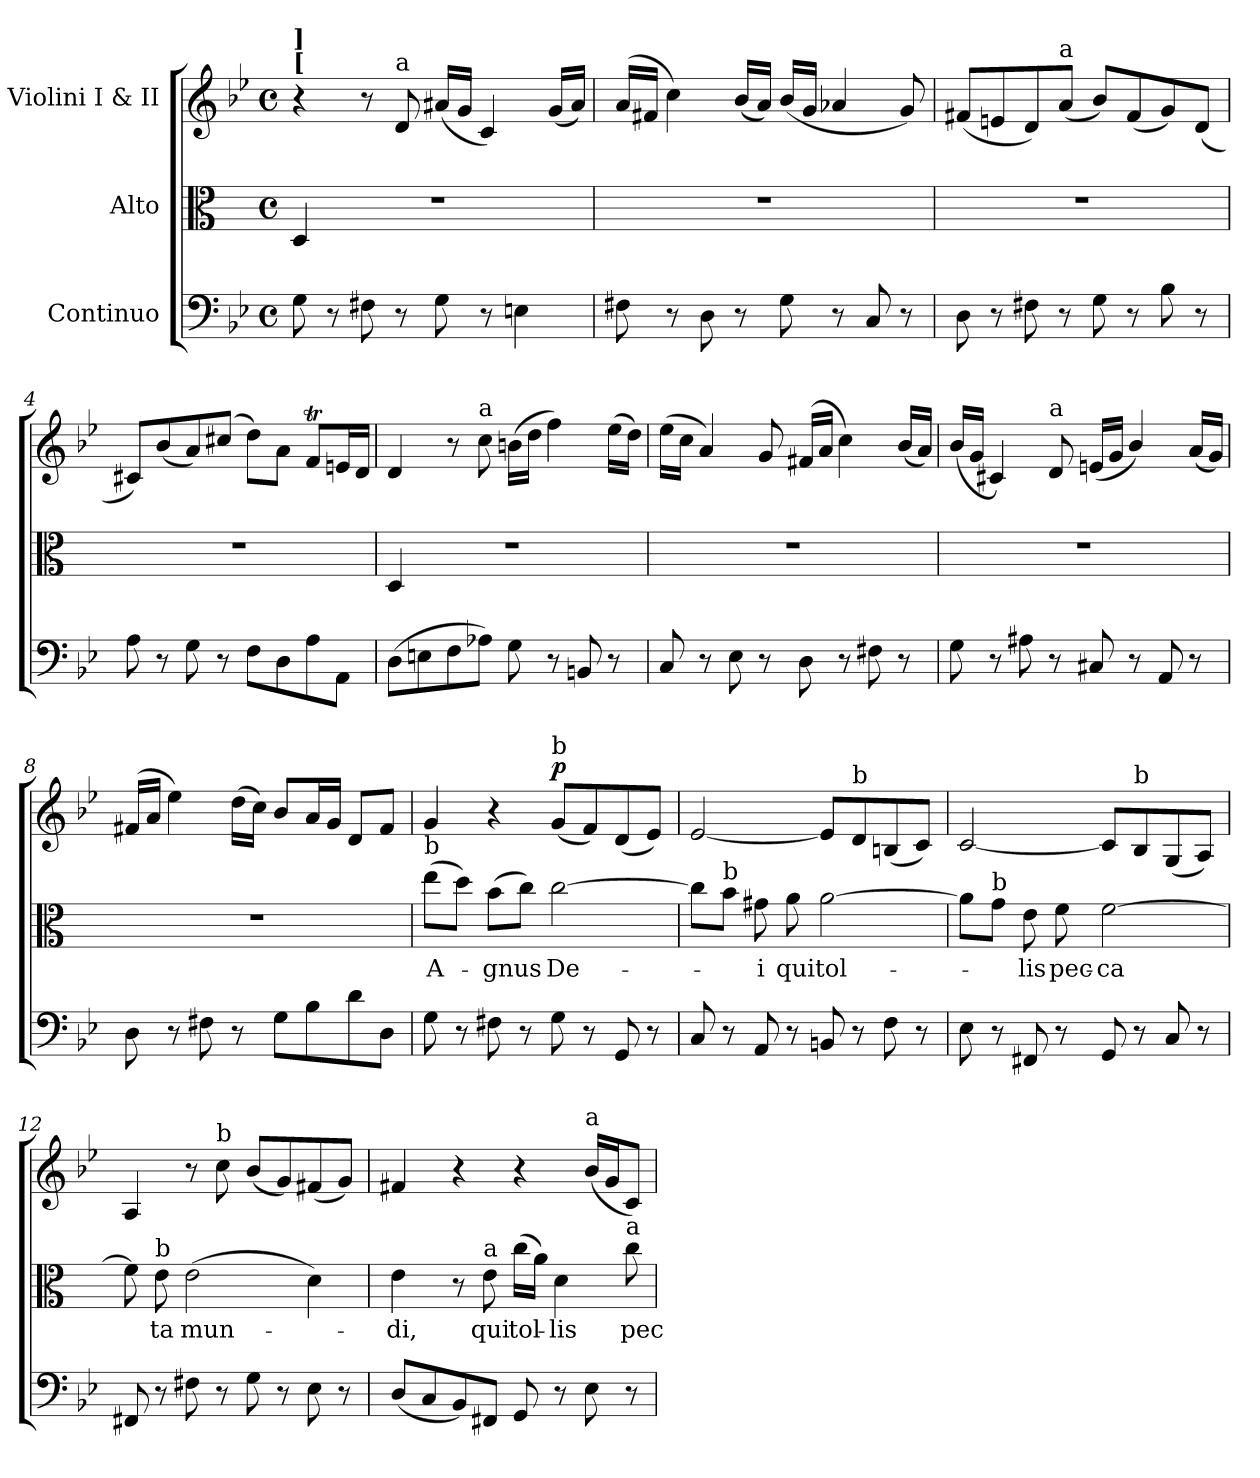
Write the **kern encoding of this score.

**kern	**kern	**text	**kern	**dynam
*part3	*part2	*part2	*part1	*part1
*staff3	*staff2	*staff2	*staff1	*staff1
*I"Continuo	*I"Alto	*	*I"Violini I &amp; II	*
*clefF4	*clefC3	*	*clefG2	*
*	*ITrd1c2	*	*	*
*k[b-e-]	*k[b-e-]	*	*k[b-e-]	*
*M4/4	*M4/4	*	*M4/4	*
*met(c)	*met(c)	*	*met(c)	*
*MM60	*MM60	*	*MM60	*
=1	=1	=1	=1	=1
*	*^	*	*	*
!	!	!	!	!LO:TX:a:B:t=[	!
!	!	!	!	!LO:TX:a:B:t=]	!
8G\	1r	4C/	.	4r	.
8r	.	.	.	.	.
8F#X\	.	2.ryy	.	8r	.
!	!	!	!	!LO:TX:a:t=a	!
8r	.	.	.	8d/	.
8G\	.	.	.	(16a#X/LL	.
.	.	.	.	16g/JJ	.
8r	.	.	.	4c/)	.
4En\	.	.	.	.	.
.	.	.	.	(16g/LL	.
.	.	.	.	16a#/JJ)	.
*	*v	*v	*	*	*
=2	=2	=2	=2	=2
8F#X\	1r	.	(16a/LL	.
.	.	.	16f#X/JJ	.
8r	.	.	4cc\)	.
8D\	.	.	.	.
8r	.	.	(16b-/LL	.
.	.	.	16a/JJ)	.
8G\	.	.	(16b-/LL	.
.	.	.	16g/JJ	.
8r	.	.	4a-X/	.
8C/	.	.	.	.
8r	.	.	8g/)	.
=3	=3	=3	=3	=3
8D\	1r	.	(8f#X/L	.
8r	.	.	8en/	.
8F#X\	.	.	8d/)	.
!	!	!	!LO:TX:a:t=a	!
8r	.	.	(8a/J	.
8G\	.	.	8b-/L)	.
8r	.	.	(8f#/	.
8B-\	.	.	8g/)	.
8r	.	.	(8d/J	.
=4	=4	=4	=4	=4
8A\	1r	.	8c#X/L)	.
8r	.	.	(8b-/	.
8G\	.	.	8a/)	.
8r	.	.	(8cc#X/J	.
8F\L	.	.	8dd\L)	.
8D\	.	.	8a\J	.
8A\	.	.	8fT/L	.
8AA\J	.	.	16en/L	.
.	.	.	16d/JJ	.
=5	=5	=5	=5	=5
*	*^	*	*	*
(8D\L	1r	4C/	.	4d/	.
8En\	.	.	.	.	.
8F\	.	2.ryy	.	8r	.
!	!	!	!	!LO:TX:a:t=a	!
8A-X\J)	.	.	.	8cc\	.
8G\	.	.	.	(16bn\LL	.
.	.	.	.	16dd\JJ	.
8r	.	.	.	4ff\)	.
8BBn/	.	.	.	.	.
8r	.	.	.	(16ee-\LL	.
.	.	.	.	16dd\JJ)	.
*	*v	*v	*	*	*
=6	=6	=6	=6	=6
8C/	1r	.	(16ee-\LL	.
.	.	.	16cc\JJ	.
8r	.	.	4a/)	.
8E-\	.	.	.	.
8r	.	.	8g/	.
8D\	.	.	(16f#X/LL	.
.	.	.	16a/JJ	.
8r	.	.	4cc\)	.
8F#X\	.	.	.	.
8r	.	.	(16b-/LL	.
.	.	.	16a/JJ)	.
=7	=7	=7	=7	=7
8G\	1r	.	(16b-/LL	.
.	.	.	16g/JJ	.
8r	.	.	4c#X/)	.
8A#X\	.	.	.	.
!	!	!	!LO:TX:a:t=a	!
8r	.	.	8d/	.
8C#X/	.	.	(16en/LL	.
.	.	.	16g/JJ	.
8r	.	.	4b-/)	.
8AA/	.	.	.	.
8r	.	.	(16a/LL	.
.	.	.	16g/JJ)	.
=8	=8	=8	=8	=8
8D\	1r	.	(16f#X/LL	.
.	.	.	16a/JJ	.
8r	.	.	4ee-\)	.
8F#X\	.	.	.	.
8r	.	.	(16dd\LL	.
.	.	.	16cc\JJ)	.
8G\L	.	.	8b-/L	.
8B-\	.	.	16a/L	.
.	.	.	16g/JJ	.
8d\	.	.	8d/L	.
8D\J	.	.	8f#/J	.
=9	=9	=9	=9	=9
!	!LO:TX:a:t=b	!	!	!
8G\	(8dd\L	A-	4g/	.
8r	8cc\J)	.	.	.
8F#X\	(8a\L	-gnus	4r	.
8r	8b-\J)	.	.	.
!	!	!	!LO:TX:a:t=b	!
!	!	!	!	!LO:DY:a
8G\	[2b-\	De-	(8g/L	p
8r	.	.	8f/)	.
8GG/	.	.	(8d/	.
8r	.	.	8e-/J)	.
=10	=10	=10	=10	=10
8C/	8b-\L]	.	[2e-/	.
!	!LO:TX:a:t=b	!	!	!
8r	8a\J	.	.	.
8AA/	8f#X\	-i	.	.
8r	8g\	qui	.	.
8BBn/	[2g\	tol-	8e-/L]	.
!	!	!	!LO:TX:a:t=b	!
8r	.	.	8d/	.
8F\	.	.	(8Bn/	.
8r	.	.	8c/J)	.
=11	=11	=11	=11	=11
8E-\	8g\L]	.	[2c/	.
!	!LO:TX:a:t=b	!	!	!
8r	8f\J	.	.	.
8FF#X/	8d\	-lis	.	.
8r	8e-\	pec-	.	.
8GG/	[2e-\	-ca	8c/L]	.
!	!	!	!LO:TX:a:t=b	!
8r	.	.	8B-/	.
8C/	.	.	(8G/	.
8r	.	.	8A/J)	.
=12	=12	=12	=12	=12
8FF#X/	8e-\]	.	4A/	.
!	!LO:TX:a:t=b	!	!	!
8r	8d\	ta	.	.
8F#X\	(2d\	mun-	8r	.
!	!	!	!LO:TX:a:t=b	!
8r	.	.	8cc\	.
8G\	.	.	(8b-/L	.
8r	.	.	8g/)	.
8E-\	4c\)	.	(8f#X/	.
8r	.	.	8g/J)	.
=13	=13	=13	=13	=13
(8D/L	4d\	-di,	4f#X/	.
8C/	.	.	.	.
8BB-/)	8r	.	4r	.
!	!LO:TX:a:t=a	!	!	!
8FF#X/J	8d\	qui	.	.
8GG/	(16b-\LL	tol-	4r	.
.	16g\JJ)	.	.	.
8r	4c\	-lis	.	.
!	!	!	!LO:TX:a:t=a	!
8E-\	.	.	(16b-/LL	.
.	.	.	16g/J	.
!	!LO:TX:a:t=a	!	!	!
8r	8b-\	pec-	8c/J)	.
=	=	=	=	=
*-	*-	*-	*-	*-
